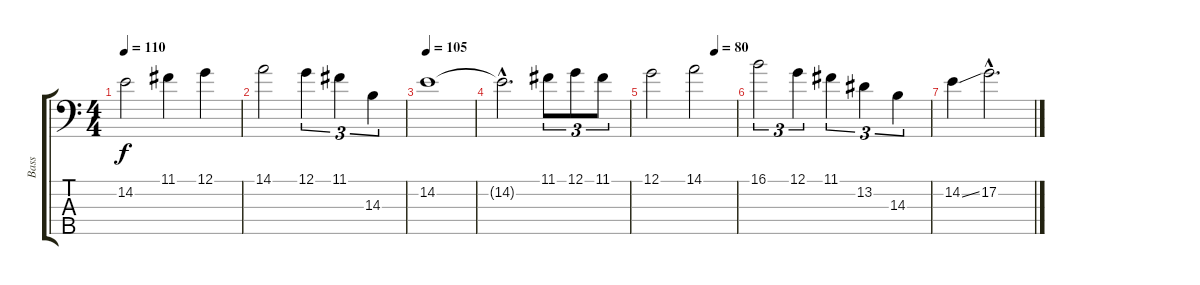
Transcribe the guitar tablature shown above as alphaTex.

\track ("Bass" "Bass") {instrument electricbassfinger}
\staff {score tabs}
\tuning (G2 D2 A1 E1 B0) {hide}
\ts (4 4)
\tempo 110
\clef f4
\ks c
14.2.2{dy f} 11.1.4 12.1.4 |
14.1.2 12.1.4{tu (3 2)} 11.1.4{tu (3 2)} 14.3.4{tu (3 2)} |
\tempo 105
14.2.1 |
14.2{hac t}.2{d} 11.1.8{tu (3 2)} 12.1.8{tu (3 2)} 11.1.8{tu (3 2)} |
\tempo (80 0.75)
12.1.2 14.1.2 |
16.1.2{tu (3 2)} 12.1.4{tu (3 2)} 11.1.4{tu (3 2)} 13.2.4{tu (3 2)} 14.3.4{tu (3 2)} |
14.2{ss}.4 17.2{hac}.2{d}
